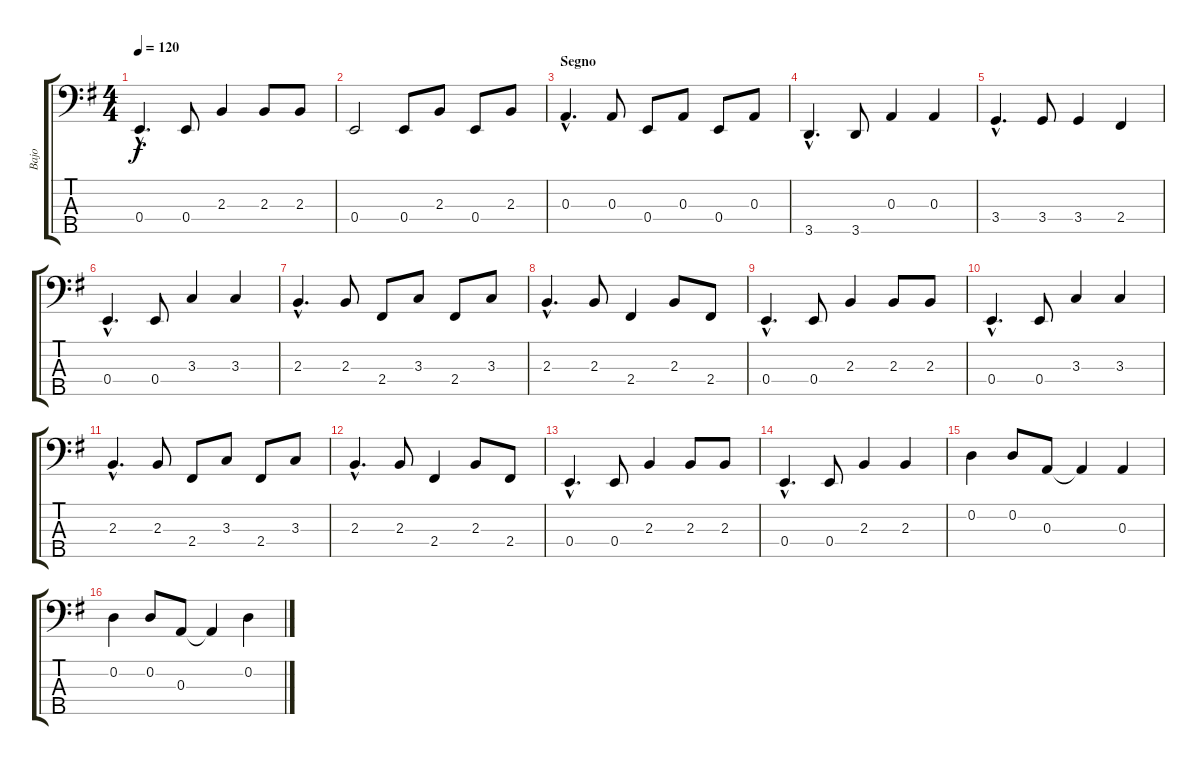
\track ("Bajo" "Bajo") {instrument electricbassfinger}
\staff {score tabs}
\tuning (G2 D2 A1 E1 B0) {hide}
\ts (4 4)
\tempo 120
\clef f4
\ks g
0.4{hac}.4{d dy f} 0.4.8 2.3.4 2.3.8 2.3.8 |
0.4.2 0.4.8 2.3.8 0.4.8 2.3.8 |
\section ("" "Segno")
0.3{hac}.4{d} 0.3.8 0.4.8 0.3.8 0.4.8 0.3.8 |
3.5{hac}.4{d} 3.5.8 0.3.4 0.3.4 |
3.4{hac}.4{d} 3.4.8 3.4.4 2.4.4 |
0.4{hac}.4{d} 0.4.8 3.3.4 3.3.4 |
2.3{hac}.4{d} 2.3.8 2.4.8 3.3.8 2.4.8 3.3.8 |
2.3{hac}.4{d} 2.3.8 2.4.4 2.3.8 2.4.8 |
0.4{hac}.4{d} 0.4.8 2.3.4 2.3.8 2.3.8 |
0.4{hac}.4{d} 0.4.8 3.3.4 3.3.4 |
2.3{hac}.4{d} 2.3.8 2.4.8 3.3.8 2.4.8 3.3.8 |
2.3{hac}.4{d} 2.3.8 2.4.4 2.3.8 2.4.8 |
0.4{hac}.4{d} 0.4.8 2.3.4 2.3.8 2.3.8 |
0.4{hac}.4{d} 0.4.8 2.3.4 2.3.4 |
0.2.4 0.2.8 0.3.8 0.3{t}.4 0.3.4 |
0.2.4 0.2.8 0.3.8 0.3{t}.4 0.2.4
